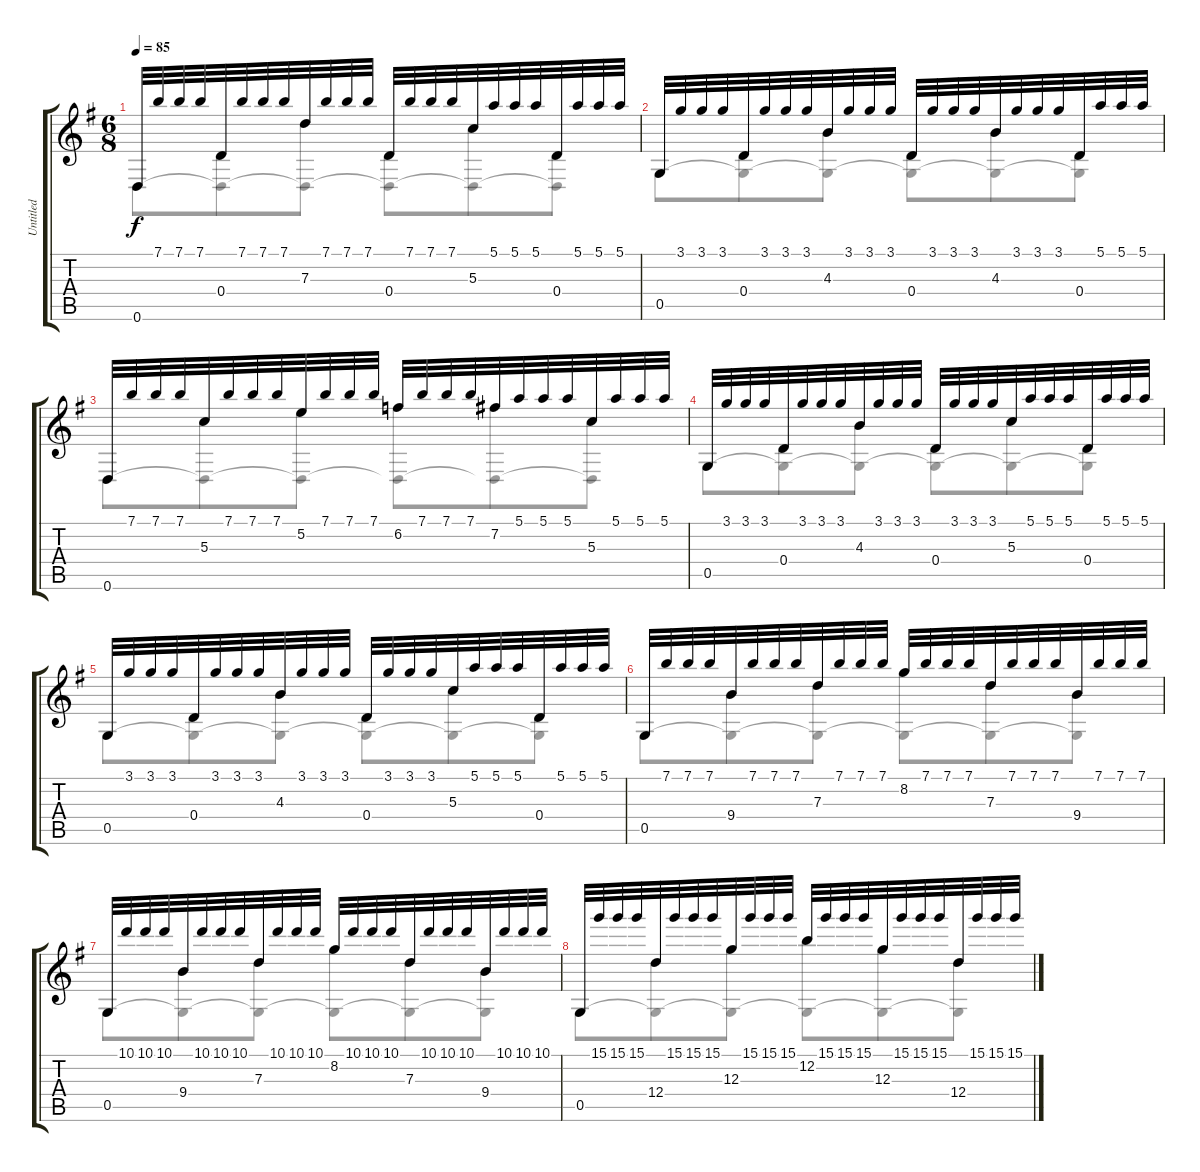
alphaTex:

\track ("Untitled" "Untitled") {instrument acousticguitarnylon}
\staff {score tabs}
\tuning (E4 B3 G3 D3 G2 D2) {hide}
\voice
\ts (6 8)
\tempo 85
\clef g2
\ks g
0.6.32{dy f} 7.1.32 7.1.32 7.1.32 0.4.32 7.1.32 7.1.32 7.1.32 7.3.32 7.1.32 7.1.32 7.1.32 0.4.32 7.1.32 7.1.32 7.1.32 5.3.32 5.1.32 5.1.32 5.1.32 0.4.32 5.1.32 5.1.32 5.1.32 |
0.5.32 3.1.32 3.1.32 3.1.32 0.4.32 3.1.32 3.1.32 3.1.32 4.3.32 3.1.32 3.1.32 3.1.32 0.4.32 3.1.32 3.1.32 3.1.32 4.3.32 3.1.32 3.1.32 3.1.32 0.4.32 5.1.32 5.1.32 5.1.32 |
0.6.32 7.1.32 7.1.32 7.1.32 5.3.32 7.1.32 7.1.32 7.1.32 5.2.32 7.1.32 7.1.32 7.1.32 6.2.32 7.1.32 7.1.32 7.1.32 7.2.32 5.1.32 5.1.32 5.1.32 5.3.32 5.1.32 5.1.32 5.1.32 |
0.5.32 3.1.32 3.1.32 3.1.32 0.4.32 3.1.32 3.1.32 3.1.32 4.3.32 3.1.32 3.1.32 3.1.32 0.4.32 3.1.32 3.1.32 3.1.32 5.3.32 5.1.32 5.1.32 5.1.32 0.4.32 5.1.32 5.1.32 5.1.32 |
0.5.32 3.1.32 3.1.32 3.1.32 0.4.32 3.1.32 3.1.32 3.1.32 4.3.32 3.1.32 3.1.32 3.1.32 0.4.32 3.1.32 3.1.32 3.1.32 5.3.32 5.1.32 5.1.32 5.1.32 0.4.32 5.1.32 5.1.32 5.1.32 |
0.5.32 7.1.32 7.1.32 7.1.32 9.4.32 7.1.32 7.1.32 7.1.32 7.3.32 7.1.32 7.1.32 7.1.32 8.2.32 7.1.32 7.1.32 7.1.32 7.3.32 7.1.32 7.1.32 7.1.32 9.4.32 7.1.32 7.1.32 7.1.32 |
0.5.32 10.1.32 10.1.32 10.1.32 9.4.32 10.1.32 10.1.32 10.1.32 7.3.32 10.1.32 10.1.32 10.1.32 8.2.32 10.1.32 10.1.32 10.1.32 7.3.32 10.1.32 10.1.32 10.1.32 9.4.32 10.1.32 10.1.32 10.1.32 |
0.5.32 15.1.32 15.1.32 15.1.32 12.4.32 15.1.32 15.1.32 15.1.32 12.3.32 15.1.32 15.1.32 15.1.32 12.2.32 15.1.32 15.1.32 15.1.32 12.3.32 15.1.32 15.1.32 15.1.32 12.4.32 15.1.32 15.1.32 15.1.32
\voice
\clef g2
\ottava regular
\simile none
\ks g
0.6.8{dy f} (0.4 0.6{t}).8 (7.3 0.6{t}).8 (0.4 0.6{t}).8 (5.3 0.6{t}).8 (0.4 0.6{t}).8 |
0.5.8 (0.4 0.5{t}).8 (4.3 0.5{t}).8 (0.4 0.5{t}).8 (4.3 0.5{t}).8 (0.4 0.5{t}).8 |
0.6.8 (5.3 0.6{t}).8 (5.2 0.6{t}).8 (6.2 0.6{t}).8 (7.2 0.6{t}).8 (5.3 0.6{t}).8 |
0.5.8 (0.4 0.5{t}).8 (4.3 0.5{t}).8 (0.4 0.5{t}).8 (5.3 0.5{t}).8 (0.4 0.5{t}).8 |
0.5.8 (0.4 0.5{t}).8 (4.3 0.5{t}).8 (0.4 0.5{t}).8 (5.3 0.5{t}).8 (0.4 0.5{t}).8 |
0.5.8 (9.4 0.5{t}).8 (7.3 0.5{t}).8 (8.2 0.5{t}).8 (7.3 0.5{t}).8 (9.4 0.5{t}).8 |
0.5.8 (9.4 0.5{t}).8 (7.3 0.5{t}).8 (8.2 0.5{t}).8 (7.3 0.5{t}).8 (9.4 0.5{t}).8 |
0.5.8 (12.4 0.5{t}).8 (12.3 0.5{t}).8 (12.2 0.5{t}).8 (12.3 0.5{t}).8 (12.4 0.5{t}).8
